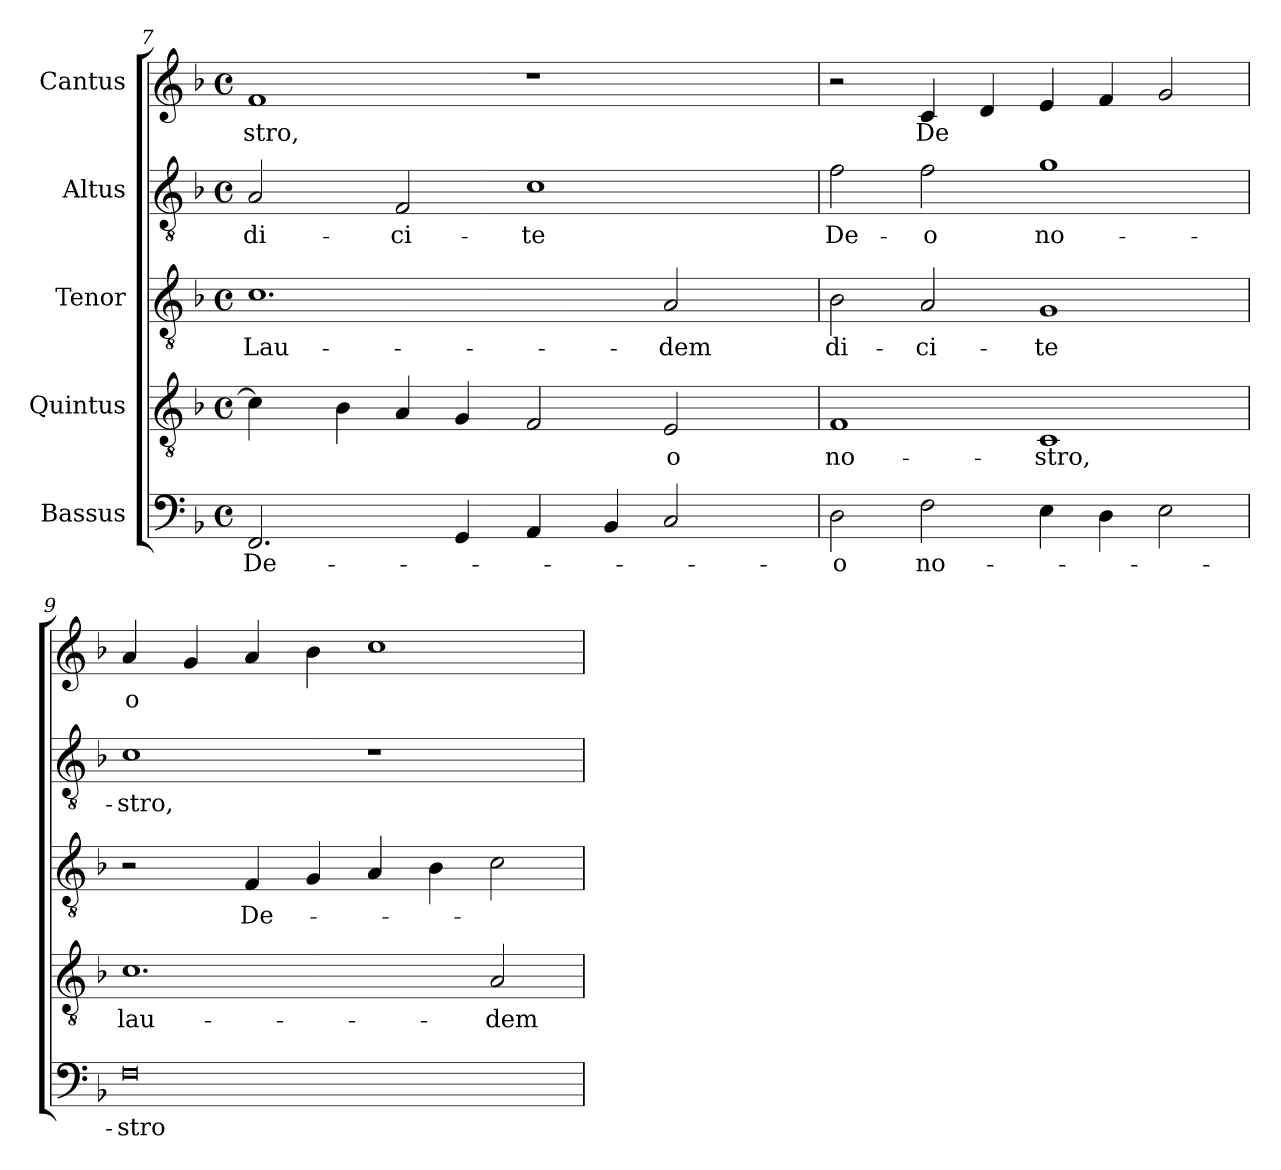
**kern	**text	**kern	**text	**kern	**text	**kern	**text	**kern	**text
*part5	*part5	*part4	*part4	*part3	*part3	*part2	*part2	*part1	*part1
*staff5	*staff5	*staff4	*staff4	*staff3	*staff3	*staff2	*staff2	*staff1	*staff1
*I"Bassus	*	*I"Quintus	*	*I"Tenor	*	*I"Altus	*	*I"Cantus	*
!!LO:LB:g=z
*clefF4	*	*clefGv2	*	*clefGv2	*	*clefGv2	*	*clefG2	*
*k[b-]	*	*k[b-]	*	*k[b-]	*	*k[b-]	*	*k[b-]	*
*F:	*	*F:	*	*F:	*	*F:	*	*F:	*
*M4/4	*	*M4/4	*	*M4/4	*	*M4/4	*	*M4/4	*
*met(c)	*	*met(c)	*	*met(c)	*	*met(c)	*	*met(c)	*
=7	=7	=7	=7	=7	=7	=7	=7	=7	=7
!	!LO:LY:b	!	!	!	!LO:LY:b:cj	!	!LO:LY:b:cj	!	!LO:LY:b:cj
*^	*	*^	*	*	*	*	*	*	*
2.FF/	8ryy	De-	4c\]	2ryy	.	1.c	Lau-	2A/	di-	1f	stro,
.	32ryy	.	.	.	.	.	.	.	.	.	.
.	1ryy	.	.	.	.	.	.	.	.	.	.
.	.	.	4B-\	.	.	.	.	.	.	.	.
!	!	!	!	!	!	!	!	!	!LO:LY:b:cj	!	!
.	.	.	4A/	4ryy	.	.	.	2F/	-ci-	.	.
4GG/	.	.	4G/	32ryy	.	.	.	.	.	.	.
.	.	.	.	1ryy	.	.	.	.	.	.	.
!	!	!	!	!	!	!	!	!	!LO:LY:b:cj	!	!
4AA/	.	.	2F/	.	.	.	.	1c	-te	1r	.
.	2ryy	.	.	.	.	.	.	.	.	.	.
4BB-/	.	.	.	.	.	.	.	.	.	.	.
!	!	!	!	!	!LO:LY:b:cj	!	!LO:LY:b:cj	!	!	!	!
2C/	.	.	2E/	.	-o	2A/	-dem	.	.	.	.
.	4ryy	.	.	.	.	.	.	.	.	.	.
.	.	.	.	8..ryy	.	.	.	.	.	.	.
.	16.ryy	.	.	.	.	.	.	.	.	.	.
=8	=8	=8	=8	=8	=8	=8	=8	=8	=8	=8	=8
!	!	!LO:LY:b:cj	!	!	!LO:LY:b:cj	!	!LO:LY:b:cj	!	!LO:LY:b:cj	!	!
*v	*v	*	*	*	*	*	*	*	*	*	*
*	*	*v	*v	*	*	*	*	*	*	*
2D\	-o	1F	no-	2B-\	di-	2f\	De-	2r	.
!	!LO:LY:b:cj	!	!	!	!LO:LY:b:cj	!	!LO:LY:b:cj	!	!LO:LY:b
2F\	no-	.	.	2A/	-ci-	2f\	-o	4c/	De
.	.	.	.	.	.	.	.	4d/	.
!	!	!	!LO:LY:b:cj	!	!LO:LY:b:cj	!	!LO:LY:b:cj	!	!
4E\	.	1C	-stro,	1G	-te	1g	no-	4e/	.
4D\	.	.	.	.	.	.	.	4f/	.
2E\	.	.	.	.	.	.	.	2g/	.
=9	=9	=9	=9	=9	=9	=9	=9	=9	=9
!	!LO:LY:b:cj	!	!LO:LY:b:cj	!	!	!	!LO:LY:b:cj	!	!LO:LY:b:cj
0F	-stro	1.c	lau-	2r	.	1c	-stro,	4a/	o
.	.	.	.	.	.	.	.	4g/	.
!	!	!	!	!	!LO:LY:b	!	!	!	!
.	.	.	.	4F/	De-	.	.	4a/	.
.	.	.	.	4G/	.	.	.	4b-\	.
.	.	.	.	4A/	.	1r	.	1cc	.
.	.	.	.	4B-\	.	.	.	.	.
!	!	!	!LO:LY:b:cj	!	!	!	!	!	!
.	.	2A/	-dem	2c\	.	.	.	.	.
=	=	=	=	=	=	=	=	=	=
*-	*-	*-	*-	*-	*-	*-	*-	*-	*-
